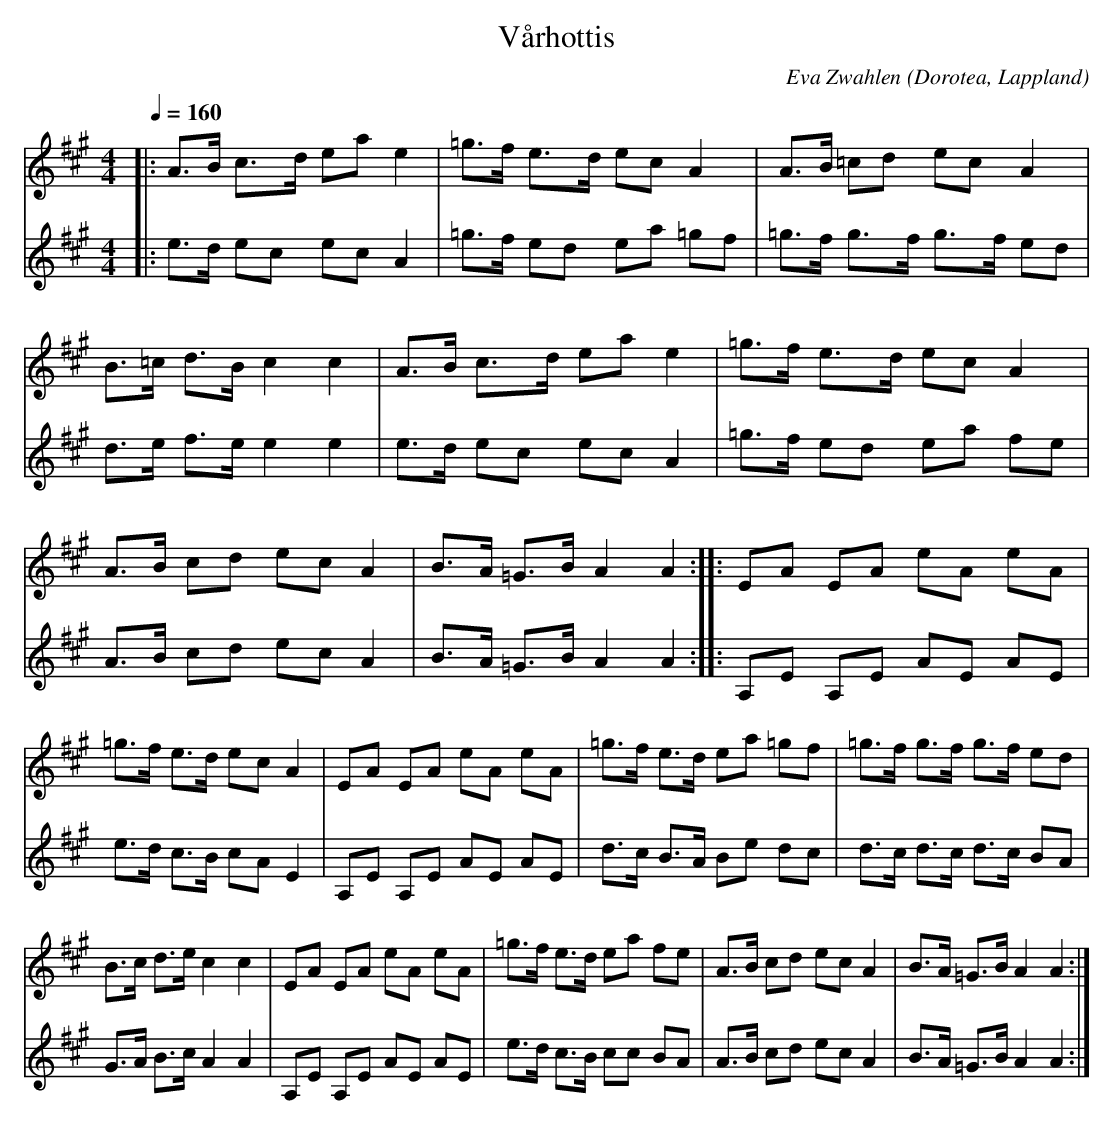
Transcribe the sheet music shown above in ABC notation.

X:1
T:Vårhottis
O:Dorotea, Lappland
C:Eva Zwahlen
M:4/4
L:1/16
Q:1/4=160
K:A
V:1
|: A3B c3d1 e2a2 e4 | =g3f e3d1 e2c2 A4 | A3B =c2d2 e2c2 A4 |B3=c d3B c4 c4  | A3B c3d e2a2 e4 | =g3f e3d e2c2 A4 | A3B c2d2 e2c2 A4 |B3A =G3B A4 A4:||:E2A2 E2A2 e2A2 e2A2 |=g3f e3d e2c2 A4 |E2A2 E2A2 e2A2 e2A2 |=g3f e3d e2a2 =g2f2 | =g3f g3f g3f e2d2 |B3c d3e c4 c4  |E2A2 E2A2 e2A2 e2A2 |=g3f e3d e2a2 f2e2 |  A3B c2d2 e2c2 A4 |B3A =G3B A4 A4:|
V:2
|:  e3d e2c2  e2c2 A4 | =g3f e2d2 e2a2 =g2f2 | =g3f g3f g3f e2d2 |d3e f3e e4 e4  |e3d e2c2 e2c2 A4 | =g3f e2d2 e2a2 f2e2 |A3B c2d2 e2c2 A4  |B3A =G3B A4 A4 :||:A,2E2 A,2E2 A2E2 A2E2 | e3d c3B c2A2 E4 |A,2E2 A,2E2 A2E2 A2E2 |d3c B3A B2e2 d2c2 | d3c d3c d3c B2A2 | G3A B3c A4 A4 | A,2E2 A,2E2 A2E2 A2E2 | e3d c3B c2c2 B2A2 | A3B c2d2 e2c2 A4 |B3A =G3B A4 A4:|
